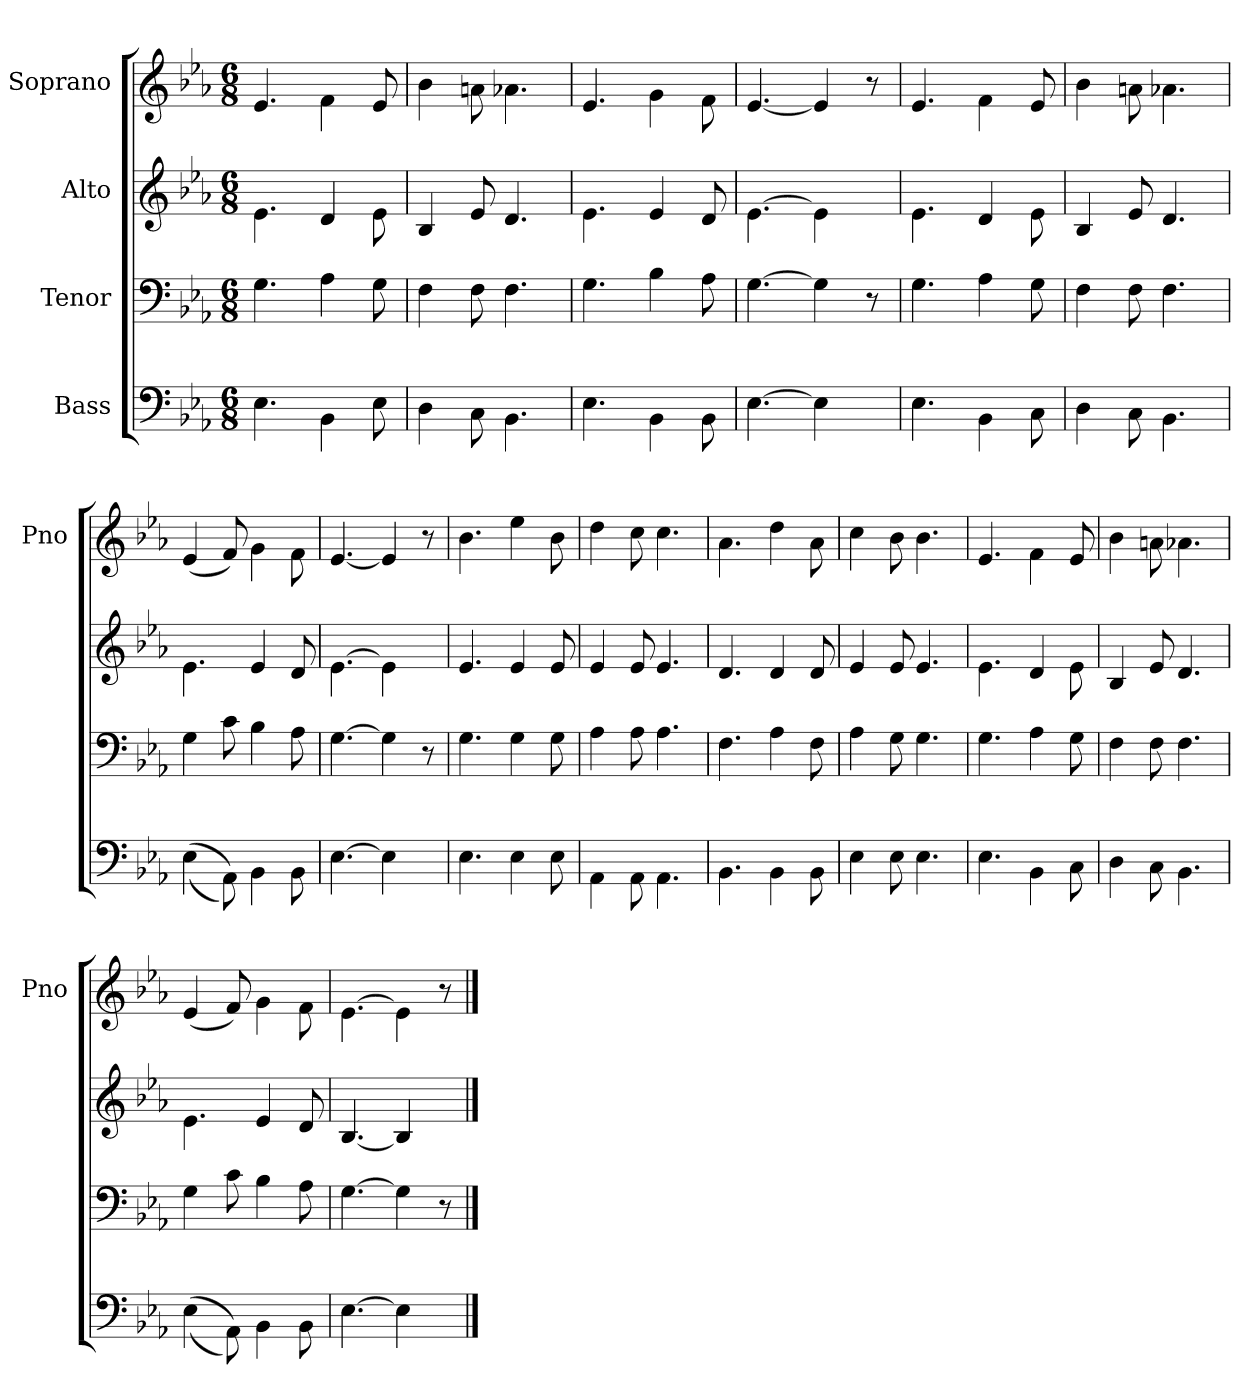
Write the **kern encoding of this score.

**kern	**kern	**kern	**kern
*part4	*part3	*part2	*part1
*staff4	*staff3	*staff2	*staff1
*I"Bass	*I"Tenor	*I"Alto	*I"Soprano
*	*	*	*I'Pno
*clefF4	*clefF4	*clefG2	*clefG2
*k[b-e-a-]	*k[b-e-a-]	*k[b-e-a-]	*k[b-e-a-]
*E-:	*E-:	*E-:	*E-:
*M6/8	*M6/8	*M6/8	*M6/8
=	=	=	=
4.E-\	4.G\	4.e-\	4.e-/
4BB-\	4A-\	4d/	4f\
8E-\	8G\	8e-\	8e-/
=	=	=	=
4D\	4F\	4B-/	4b-\
8C\	8F\	8e-/	8an\
4.BB-\	4.F\	4.d/	4.a-X\
=	=	=	=
4.E-\	4.G\	4.e-\	4.e-/
4BB-\	4B-\	4e-/	4g\
8BB-\	8A-\	8d/	8f\
=	=	=	=
[4.E-\	[4.G\	[4.e-\	[4.e-/
4E-\]	4G\]	4e-\]	4e-/]
8ryy	8r	8ryy	8r
=	=	=	=
4.E-\	4.G\	4.e-\	4.e-/
4BB-\	4A-\	4d/	4f\
8C\	8G\	8e-\	8e-/
=	=	=	=
4D\	4F\	4B-/	4b-\
8C\	8F\	8e-/	8an\
4.BB-\	4.F\	4.d/	4.a-X\
=	=	=	=
(>(<4E-\	4G\	4.e-\	(>4e-/
8AA-\))	8c\	.	8f/)
4BB-\	4B-\	4e-/	4g\
8BB-\	8A-\	8d/	8f\
=	=	=	=
[4.E-\	[4.G\	[4.e-\	[4.e-/
4E-\]	4G\]	4e-\]	4e-/]
8ryy	8r	8ryy	8r
=	=	=	=
4.E-\	4.G\	4.e-/	4.b-\
4E-\	4G\	4e-/	4ee-\
8E-\	8G\	8e-/	8b-\
=	=	=	=
4AA-\	4A-\	4e-/	4dd\
8AA-\	8A-\	8e-/	8cc\
4.AA-\	4.A-\	4.e-/	4.cc\
=	=	=	=
4.BB-\	4.F\	4.d/	4.a-\
4BB-\	4A-\	4d/	4dd\
8BB-\	8F\	8d/	8a-\
=	=	=	=
4E-\	4A-\	4e-/	4cc\
8E-\	8G\	8e-/	8b-\
4.E-\	4.G\	4.e-/	4.b-\
=	=	=	=
4.E-\	4.G\	4.e-\	4.e-/
4BB-\	4A-\	4d/	4f\
8C\	8G\	8e-\	8e-/
=	=	=	=
4D\	4F\	4B-/	4b-\
8C\	8F\	8e-/	8an\
4.BB-\	4.F\	4.d/	4.a-X\
=	=	=	=
(>(<4E-\	4G\	4.e-\	(>4e-/
8AA-\))	8c\	.	8f/)
4BB-\	4B-\	4e-/	4g\
8BB-\	8A-\	8d/	8f\
=	=	=	=
[4.E-\	[4.G\	[4.B-/	[4.e-\
4E-\]	4G\]	4B-/]	4e-\]
8ryy	8r	8ryy	8r
==	==	==	==
*-	*-	*-	*-
